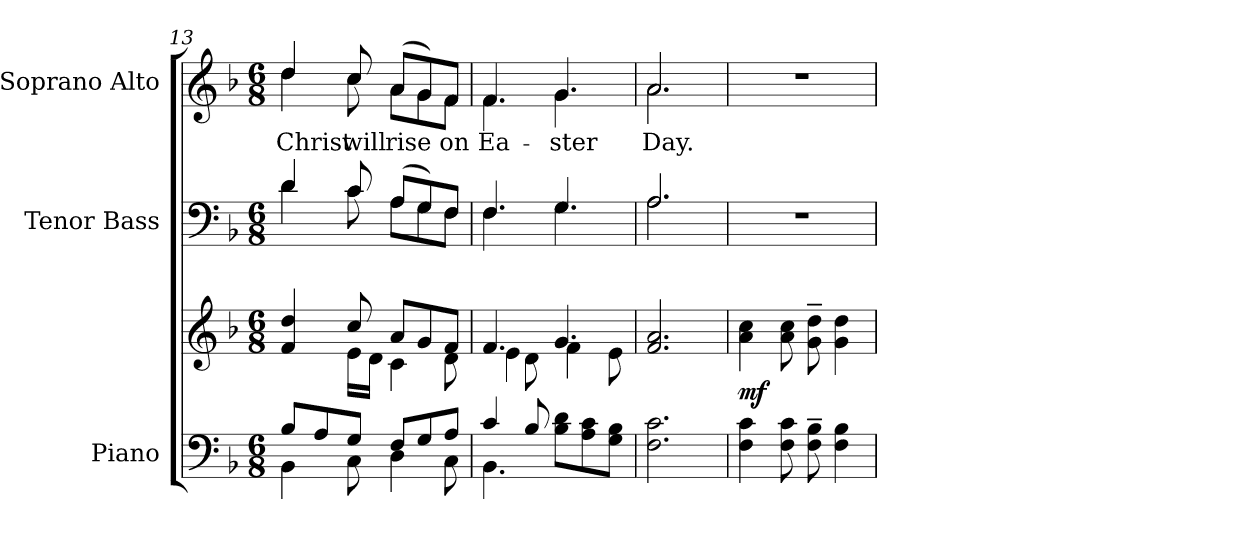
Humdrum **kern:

**kern	**kern	**dynam	**kern	**kern	**text
*part3	*part3	*part3	*part2	*part1	*part1
*staff4	*staff3	*staff3/4	*staff2	*staff1	*staff1
*I"Piano	*	*	*I"Tenor Bass	*I"Soprano Alto	*
*I'Pno.	*	*	*I'B.	*I'S.	*
*clefF4	*clefG2	*	*clefF4	*clefG2	*
*k[b-]	*k[b-]	*	*k[b-]	*k[b-]	*
*F:	*F:	*	*F:	*F:	*
*M6/8	*M6/8	*	*M6/8	*M6/8	*
=13	=13	=13	=13	=13	=13
*^	*^	*	*^	*	*
!	!	!	!	!	!	!	!	!LO:LY:b:color=#000000
*	*	*	*	*	*	*	*^	*
8B-i/L	4BB-i\	4fi/ 4ddi	4ryy	.	4di/	4di\	4ddi/	4ddi\	Christ
8Ai/	.	.	.	.	.	.	.	.	.
!	!	!	!	!	!	!	!	!	!LO:LY:b:color=#000000
8Gi/J	8Ci\	8cci/	16ei\LL	.	8ci/	8ci\	8cci/	8cci\	will
.	.	.	16di\JJ	.	.	.	.	.	.
!	!	!	!	!	!	!	!	!	!LO:LY:b:color=#000000
8Fi/L	4Di\	8ai/L	4ci\	.	(8Ai/L	8Ai\L	(8ai/L	8ai\L	rise
8Gi/	.	8gi/	.	.	8Gi/)	8Gi\	8gi/)	8gi\	.
!	!	!	!	!	!	!	!	!	!LO:LY:b:color=#000000
8Ai/J	8Ci\	8fi/J	8di\	.	8Fi/J	8Fi\J	8fi/J	8fi\J	on
=14	=14	=14	=14	=14	=14	=14	=14	=14	=14
!	!	!	!	!	!	!	!	!	!LO:LY:b:color=#000000
4ci/	4.BB-i\	4.fi/	4ei\	.	4.Fi/	4.Fi\	4.fi/	4.fi\	Ea-
8B-i/	.	.	8di\	.	.	.	.	.	.
!	!	!	!	!	!	!	!	!	!LO:LY:b:color=#000000
8B-i\ 8diL	4.ryy	4.gi/	4fi\	.	4.Gi/	4.Gi\	4.gi/	4.gi\	-ster
8Ai\ 8ci	.	.	.	.	.	.	.	.	.
8Gi\ 8B-iJ	.	.	8ei\	.	.	.	.	.	.
*v	*v	*	*	*	*	*	*	*	*
*	*v	*v	*	*	*	*	*	*
=15	=15	=15	=15	=15	=15	=15	=15
*	*^	*	*	*	*	*	*
!	!	!	!	!	!	!	!	!LO:LY:b:color=#000000
*	*v	*v	*	*	*	*	*	*
2.Fi\ 2.ci	2.fi/ 2.ai	.	2.Ai/	2.Ai\	2.ai/	2.ai\	Day.
=16	=16	=16	=16	=16	=16	=16	=16
!	!	!	!LO:N:vis=1	!	!LO:N:vis=1	!	!
*	*	*	*v	*v	*	*	*
*	*	*	*	*v	*v	*
4Fi\ 4ci	4ai\ 4cci	mf	2.r	2.r	.
8Fi\ 8ci	8ai\ 8cci	.	.	.	.
8Fi\~ 8B-i~	8gi\~ 8ddi~	.	.	.	.
4Fi\ 4B-i	4gi\ 4ddi	.	.	.	.
=	=	=	=	=	=
*-	*-	*-	*-	*-	*-
